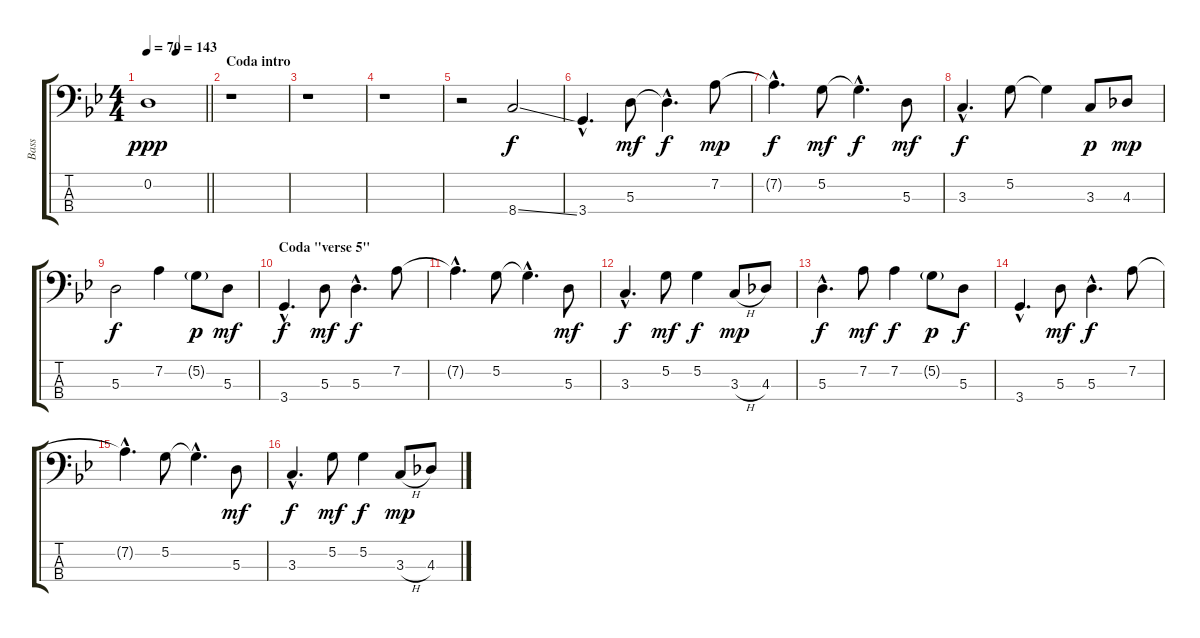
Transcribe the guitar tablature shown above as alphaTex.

\track ("Bass" "Bass") {instrument acousticbass}
\staff {score tabs}
\tuning (G2 D2 A1 E1) {hide}
\ts (4 4)
\tempo 70
\tempo (143 0.5)
\clef f4
\barLineRight lightlight
\ks gminor
0.2.1{dy ppp} |
\section ("" "Coda intro")
r.1 |
r.1 |
r.1 |
r.2 8.4{ss}.2{dy f} |
3.4{hac}.4{d} 5.3.8{dy mf} 5.3{hac t}.4{d dy f} 7.2.8{dy mp} |
7.2{hac t}.4{d dy f} 5.2.8{dy mf} 5.2{hac t}.4{d dy f} 5.3.8{dy mf} |
3.3{hac}.4{d dy f} 5.2.8 5.2{t}.4 3.3.8{dy p} 4.3.8{dy mp} |
5.3.2{dy f} 7.2.4 5.2{g}.8{dy p} 5.3.8{dy mf} |
\section ("" "Coda \"verse 5\"")
3.4{hac}.4{d dy f} 5.3.8{dy mf} 5.3{hac}.4{d dy f} 7.2.8 |
7.2{hac t}.4{d} 5.2.8 5.2{hac t}.4{d} 5.3.8{dy mf} |
3.3{hac}.4{d dy f} 5.2.8{dy mf} 5.2.4{dy f} 3.3{h}.8{dy mp} 4.3.8 |
5.3{hac}.4{d dy f} 7.2.8{dy mf} 7.2.4{dy f} 5.2{g}.8{dy p} 5.3.8{dy f} |
3.4{hac}.4{d} 5.3.8{dy mf} 5.3{hac}.4{d dy f} 7.2.8 |
7.2{hac t}.4{d} 5.2.8 5.2{hac t}.4{d} 5.3.8{dy mf} |
3.3{hac}.4{d dy f} 5.2.8{dy mf} 5.2.4{dy f} 3.3{h}.8{dy mp} 4.3.8
